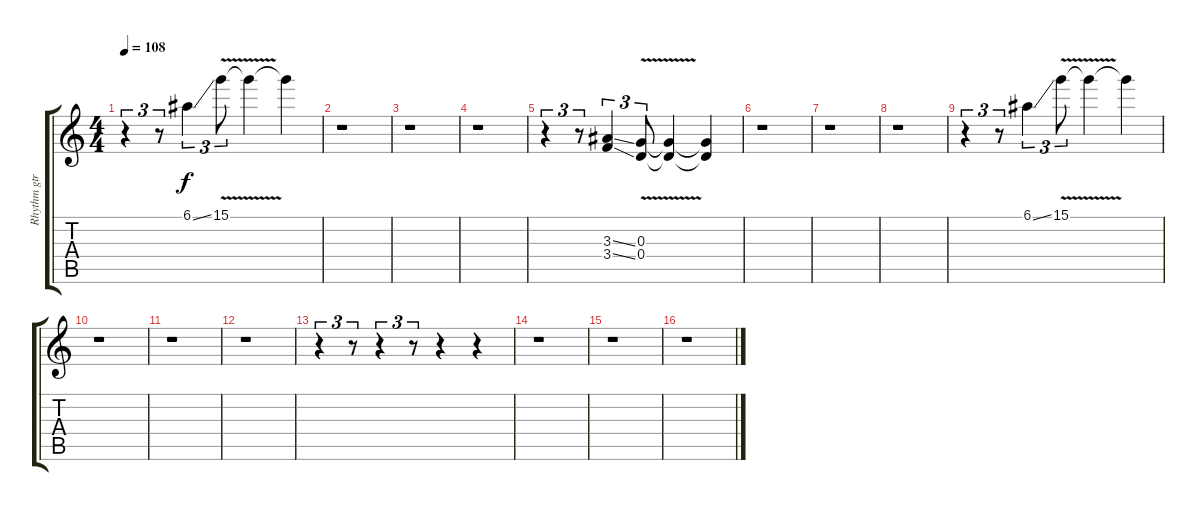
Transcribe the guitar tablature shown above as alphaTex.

\track ("Rhythm gtr" "Rhythm gtr") {instrument overdrivenguitar}
\staff {score tabs}
\tuning (E4 B3 G3 D3 A2 E2) {hide}
\ts (4 4)
\tempo 108
\clef g2
\ks c
r.4{tu (3 2) dy f} r.8{tu (3 2)} 6.1{ss}.4{tu (3 2)} 15.1{v}.8{tu (3 2)} 15.1{t}.4 15.1{t}.4 |
r.1 |
r.1 |
r.1 |
r.4{tu (3 2) volume 11} r.8{tu (3 2)} (3.3{ss} 3.4{ss}).4{tu (3 2)} (0.3{v} 0.4{v}).8{tu (3 2)} (0.3{t} 0.4{t}).4 (0.3{t} 0.4{t}).4 |
r.1 |
r.1 |
r.1 |
r.4{tu (3 2)} r.8{tu (3 2)} 6.1{ss}.4{tu (3 2)} 15.1{v}.8{tu (3 2)} 15.1{t}.4 15.1{t}.4 |
r.1 |
r.1 |
r.1 |
r.4{tu (3 2)} r.8{tu (3 2)} r.4{tu (3 2)} r.8{tu (3 2)} r.4 r.4 |
r.1 |
r.1 |
r.1
